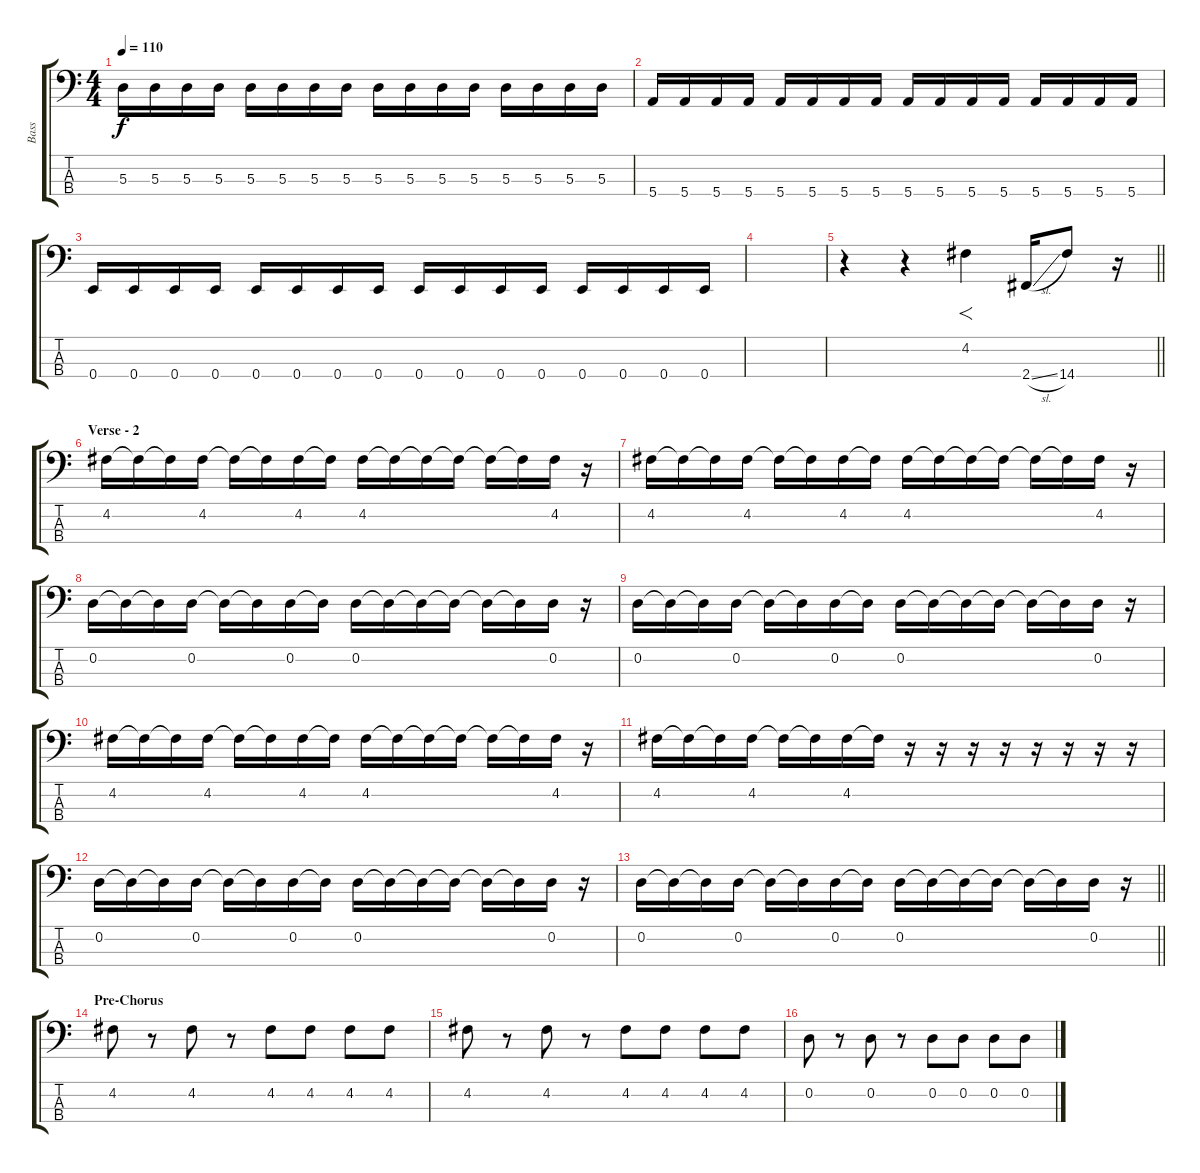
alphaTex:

\track ("Bass" "Bass") {instrument electricbassfinger}
\staff {score tabs}
\tuning (G2 D2 A1 E1) {hide}
\ts (4 4)
\tempo 110
\clef f4
\ks c
5.3.16{dy f} 5.3.16 5.3.16 5.3.16 5.3.16 5.3.16 5.3.16 5.3.16 5.3.16 5.3.16 5.3.16 5.3.16 5.3.16 5.3.16 5.3.16 5.3.16 |
5.4.16 5.4.16 5.4.16 5.4.16 5.4.16 5.4.16 5.4.16 5.4.16 5.4.16 5.4.16 5.4.16 5.4.16 5.4.16 5.4.16 5.4.16 5.4.16 |
0.4.16 0.4.16 0.4.16 0.4.16 0.4.16 0.4.16 0.4.16 0.4.16 0.4.16 0.4.16 0.4.16 0.4.16 0.4.16 0.4.16 0.4.16 0.4.16 |
|
\barLineRight lightlight
r.4 r.4 4.2.4{f} 2.4{sl}.16 14.4.8 r.16 |
\section ("" "Verse - 2")
4.2.16 4.2{t}.16 4.2{t}.16 4.2.16 4.2{t}.16 4.2{t}.16 4.2.16 4.2{t}.16 4.2.16 4.2{t}.16 4.2{t}.16 4.2{t}.16 4.2{t}.16 4.2{t}.16 4.2.16 r.16 |
4.2.16 4.2{t}.16 4.2{t}.16 4.2.16 4.2{t}.16 4.2{t}.16 4.2.16 4.2{t}.16 4.2.16 4.2{t}.16 4.2{t}.16 4.2{t}.16 4.2{t}.16 4.2{t}.16 4.2.16 r.16 |
0.2.16 0.2{t}.16 0.2{t}.16 0.2.16 0.2{t}.16 0.2{t}.16 0.2.16 0.2{t}.16 0.2.16 0.2{t}.16 0.2{t}.16 0.2{t}.16 0.2{t}.16 0.2{t}.16 0.2.16 r.16 |
0.2.16 0.2{t}.16 0.2{t}.16 0.2.16 0.2{t}.16 0.2{t}.16 0.2.16 0.2{t}.16 0.2.16 0.2{t}.16 0.2{t}.16 0.2{t}.16 0.2{t}.16 0.2{t}.16 0.2.16 r.16 |
4.2.16 4.2{t}.16 4.2{t}.16 4.2.16 4.2{t}.16 4.2{t}.16 4.2.16 4.2{t}.16 4.2.16 4.2{t}.16 4.2{t}.16 4.2{t}.16 4.2{t}.16 4.2{t}.16 4.2.16 r.16 |
4.2.16 4.2{t}.16 4.2{t}.16 4.2.16 4.2{t}.16 4.2{t}.16 4.2.16 4.2{t}.16 r.16 r.16 r.16 r.16 r.16 r.16 r.16 r.16 |
0.2.16 0.2{t}.16 0.2{t}.16 0.2.16 0.2{t}.16 0.2{t}.16 0.2.16 0.2{t}.16 0.2.16 0.2{t}.16 0.2{t}.16 0.2{t}.16 0.2{t}.16 0.2{t}.16 0.2.16 r.16 |
\barLineRight lightlight
0.2.16 0.2{t}.16 0.2{t}.16 0.2.16 0.2{t}.16 0.2{t}.16 0.2.16 0.2{t}.16 0.2.16 0.2{t}.16 0.2{t}.16 0.2{t}.16 0.2{t}.16 0.2{t}.16 0.2.16 r.16 |
\section ("" "Pre-Chorus")
4.2.8 r.8 4.2.8 r.8 4.2.8 4.2.8 4.2.8 4.2.8 |
4.2.8 r.8 4.2.8 r.8 4.2.8 4.2.8 4.2.8 4.2.8 |
0.2.8 r.8 0.2.8 r.8 0.2.8 0.2.8 0.2.8 0.2.8
